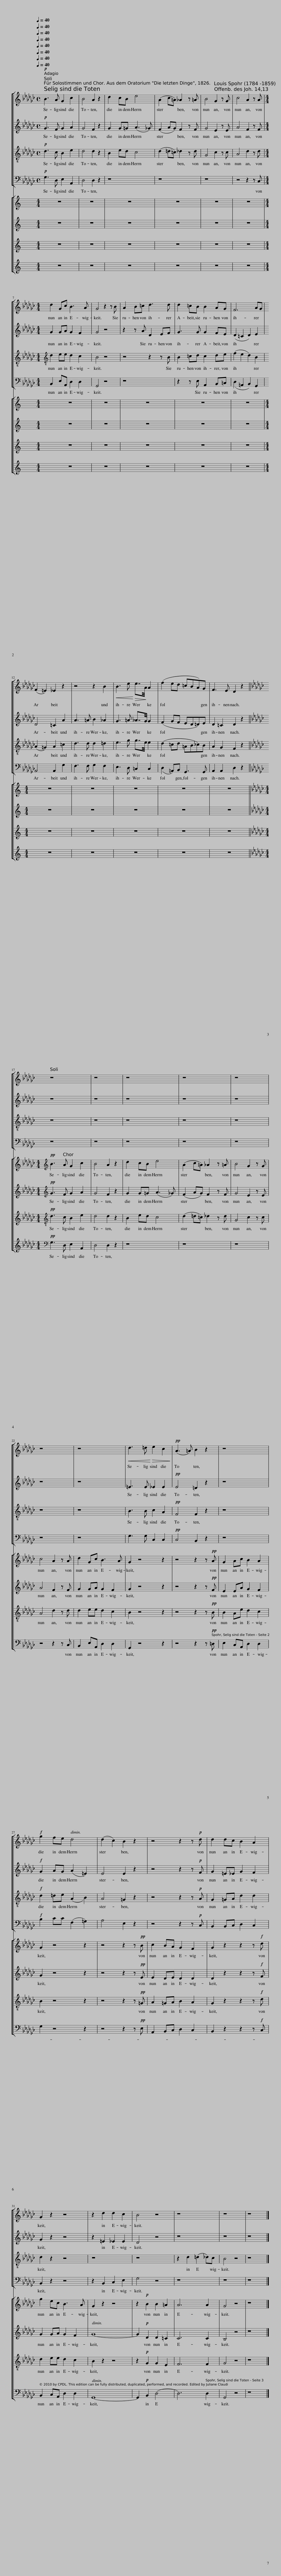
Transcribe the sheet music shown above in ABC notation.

X:1
%%score [ 1 2 3 4 ] [ 5 6 7 8 ]
L:1/8
Q:1/4=40
M:4/4
I:linebreak $
K:Gb
V:1 treble
V:2 treble
V:3 treble-8
V:4 bass
V:5 treble
V:6 treble
V:7 treble
V:8 treble
V:1
 B3 A G2 c2 | B4 A2 z2 | d2 cB e4 | (A2 c=A) _A2 z =A | B4 G2 z G | %5
 c4 A2 z A |$[M:4/4] d2 Gc B3 A | G4 z2 z B | A2 B=c d3 d | d2 =cB B2 AG | %10
 F6 AG |$ (F2 =E2) _E2 z2 | z4 z2 B2 |!<(! B3 e!<)!!>(! e7/4A/4!>)! A2 | (f2 ed =cBA)G | %15
 F3 E D2 z2 ||$ z8 | z8 | z8 | z8 | %20
 z8 |$ z8 | z8 |!<(! d3 =d!<)!!>(! e2 c2!>)! | (A3 =A) B2 z2 | %25
 z8 |$ g2 fe d4 | (d2 c2) B2 z2 | z4 z2 z d | d2 dc B2 A2 |$ %30
 G2 z2 z4 | z2 d2 d2 c2 | B4 z4 | z8 | z8 | %35
 z8 |] %36
V:2
 G3 F G2 A2 | G4 F2 z2 | G2 G=G (A3 _G) | (F2 AG) F2 z F | G4 E2 z E | %5
 A4 F2 z F |$[M:4/4] G2 GA G2 F2 | G4 z4 | z2 z A D2 EF | G3 G G2 FE | %10
 (D2 =C2 D2) E2 |$ D4 =C2 A2 | A3 =A B2 _A2 | G3 =A _A7/4G/4 G2 | (F2 GF ED=D)E | %15
 D2 =C2 D2 z2 ||$ z8 | z8 | z8 | z8 | %20
 z8 |$ z8 | z8 | =E3 E _E2 E2 | E4 =D2 z2 | %25
 z8 |$ G2 AG (A2 =E2) | E4 E2 z2 | z4 z2 z F | G2 =E_E G2 F2 |$ %30
 G2 z2 z4 | z2 =E2 _E2 E2 | D4 z4 | z8 | z8 | %35
 z8 |] %36
V:3
 d3 c B2 e2 | d4 d2 z2 | B2 ed c4 | (d2 =d=c) _d2 z d | G4 c2 z c | %5
 A4 d2 z d |$[M:4/4][K:treble-8] d2 ee d2 c2 | B4 z4 | z4 z2 z B | B2 =cd c2 de | %10
 (f2 e2 d2) B2 |$ (A2 =G2) A2 =c2 | d3 d d2 =d2 | e3 g g7/4e/4 e2 | (d2 =cd =AB_c)B | %15
 A2 G2 F2 z2 ||$ z8 | z8 | z8 | z8 | %20
 z8 |$ z8 | z8 | B3 B c2 A2 | F4 F2 z2 | %25
 z8 |$ d2 =de (A2 B2) | A4 =G2 z2 | z4 z2 z A | G2 =GA d2 d2 |$ %30
 d2 z2 z4 | z8 | z8 | z2 d2 (=d2 _d)c | B4 z4 | %35
 z8 |] %36
V:4
 G,3 D, E,2 A,,2 | D,4 D,2 z2 | z8 | z8 | z8 | %5
 z4 z2 z C, |$[M:4/4] B,,2 E,A,, D,2 D,2 | G,,4 z4 | z8 | z2 z E, A,,2 B,,=C, | %10
 (D,2 =A,,2 B,,2) G,,2 |$ A,,4 A,,2 G,2 | F,3 F, G,2 F,2 | E,3 D, =C,2 C,2 | (D,2 =A,,)B,, G,,3 G,, | %15
 A,,2 A,,2 D,2 z2 ||$ z8 | z8 | z8 | z8 | %20
 z8 |$ z8 | z8 | G,3 G, C,2 C,2 | C,4 B,,2 z2 | %25
 z8 |$ B,2 CC (F,2 =G,2) | A,4 E,2 z2 | z4 z2 z C, | B,,2 B,,C, D,2 C,2 |$ %30
 B,,2 z2 z4 | z2 B,,2 C,2 E,2 | G,4 z4 | z8 | z8 | %35
 z8 |] %36
V:5
[K:C] z8 | z8 | z8 | z8 | z8 | %5
 z8 |$[M:4/4] z8 | z8 | z8 | z8 | %10
 z8 |$[M:4/4] z8 | z8 | z8 | z8 | %15
 z8 ||$[K:Gb][M:4/4][K:treble] B3 A G2 c2 | B4 A2 z2 | d2 cB e4 | (A2 c=A) _A2 z =A | %20
 B4 G2 z G |$ c4 A2 z A | d2 Gc B3 A | G2 z4 z2 | z4 z2 z A | %25
 G2 Ac B2 A2 |$ G2 z4 z2 | z4 z2 z B | c2 BA G2 F2 | G2 z2 z2 z d |$ %30
 g2 ec B3 A | G2 z2 z4 | z2 B2 B2 =A2 | A6 A2 | G4 z4 | %35
 z8 |] %36
V:6
[K:C] z8 | z8 | z8 | z8 | z8 | %5
 z8 |$[M:4/4] z8 | z8 | z8 | z8 | %10
 z8 |$[M:4/4] z8 | z8 | z8 | z8 | %15
 z8 ||$[K:Gb][M:4/4][K:treble] G3 F G2 A2 | G4 F2 z2 | G2 G=G (A3 _G) | (F2 AG) F2 z F | %20
 G4 E2 z E |$ A4 F2 z F | G2 GA G2 F2 | G2 z4 z2 | z4 z2 z F | %25
 E2 EA G2 F2 |$ G2 z4 z2 | z4 z2 z E | E2 DE D2 D2 | D2 z2 z2 z F |$ %30
 G2 GA G2 F2 | G8- | G2 D2 D2 =C2 | C6 C2 | B,4 z4 | %35
 z8 |] %36
V:7
[K:C] z8 | z8 | z8 | z8 | z8 | %5
 z8 |$[M:4/4] z8 | z8 | z8 | z8 | %10
 z8 |$[M:4/4] z8 | z8 | z8 | z8 | %15
 z8 ||$[K:Gb][M:4/4][K:treble-8] d3 c B2 e2 | d4 d2 z2 | B2 ed c4 | (d2 =d=c) _d2 z d | %20
 G4 c2 z c |$ A4 d2 z d | d2 ee d2 c2 | B2 z4 z2 | z4 z2 z B | %25
 B2 Ae d2 c2 |$ B2 z4 z2 | z4 z2 z =G | A2 =GA B2 A2 | G2 z2 z2 z d |$ %30
 d2 ee d2 c2 | B2 z2 z4 | z2 G2 G2 E2 | F6 F2 | G4 z4 | %35
 z8 |] %36
V:8
[K:C] z8 | z8 | z8 | z8 | z8 | %5
 z8 |$[M:4/4] z8 | z8 | z8 | z8 | %10
 z8 |$[M:4/4] z8 | z8 | z8 | z8 | %15
 z8 ||$[K:Gb][M:4/4][K:bass] G,3 D, E,2 A,,2 | D,4 D,2 z2 | z8 | z8 | %20
 z8 |$ z4 z2 z C, | B,,2 E,A,, D,2 D,2 | G,,2 z4 z2 | z4 z2 z =D, | %25
 E,2 C,A,, D,2 D,2 |$ G,2 z4 z2 | z4 z2 z E, | A,,2 B,,C, D,2 C,2 | B,,2 z2 z2 z C, |$ %30
 B,,2 C,A,, D,2 D,2 | G,,8- | G,,2 B,,2 (D,4 | D,6) D,2 | G,,4 z4 | %35
 z8 |] %36
